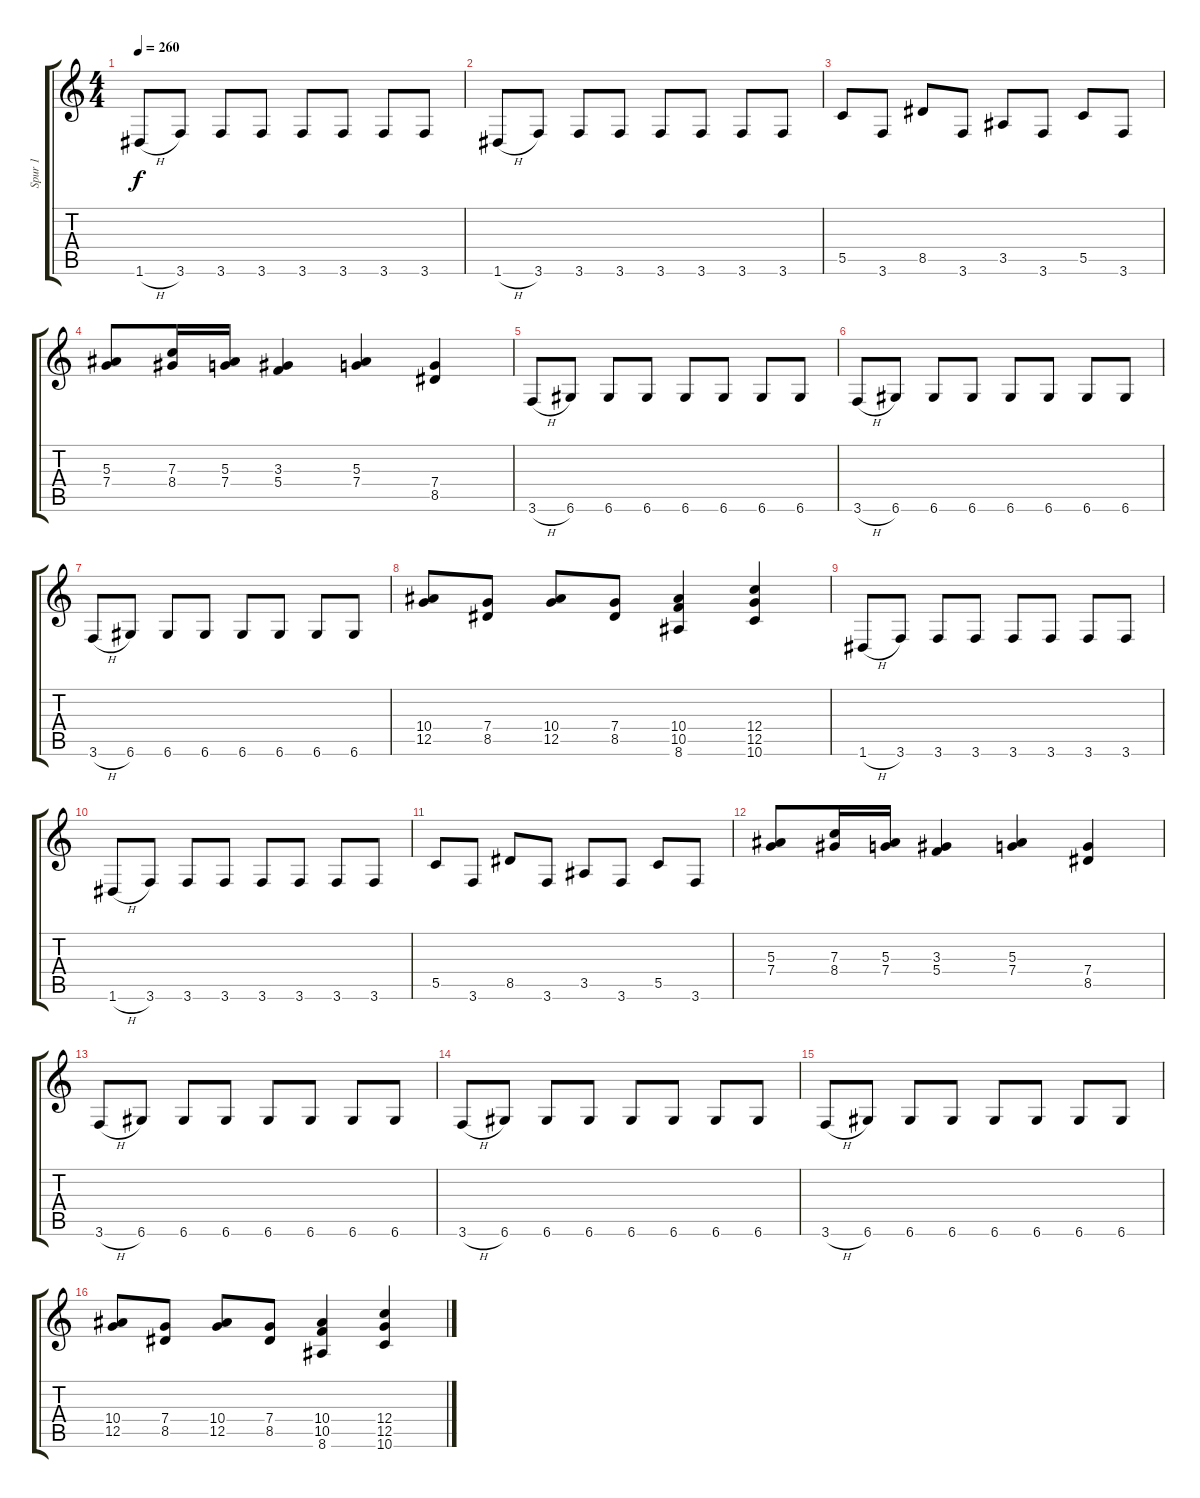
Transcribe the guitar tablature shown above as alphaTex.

\track ("Spur 1" "Spur 1") {instrument distortionguitar}
\staff {score tabs}
\tuning (D4 A3 F3 C3 G2 D2) {hide}
\ts (4 4)
\tempo 260
\clef g2
\ks c
1.6{h}.8{dy f instrument distortionguitar} 3.6.8 3.6.8 3.6.8 3.6.8 3.6.8 3.6.8 3.6.8 |
1.6{h}.8 3.6.8 3.6.8 3.6.8 3.6.8 3.6.8 3.6.8 3.6.8 |
5.5.8 3.6.8 8.5.8 3.6.8 3.5.8 3.6.8 5.5.8 3.6.8 |
(5.3 7.4).8 (7.3 8.4).16 (5.3 7.4).16 (3.3 5.4).4 (5.3 7.4).4 (7.4 8.5).4 |
3.6{h}.8 6.6.8 6.6.8 6.6.8 6.6.8 6.6.8 6.6.8 6.6.8 |
3.6{h}.8 6.6.8 6.6.8 6.6.8 6.6.8 6.6.8 6.6.8 6.6.8 |
3.6{h}.8 6.6.8 6.6.8 6.6.8 6.6.8 6.6.8 6.6.8 6.6.8 |
(10.4 12.5).8 (7.4 8.5).8 (10.4 12.5).8 (7.4 8.5).8 (10.4 10.5 8.6).4 (12.4 12.5 10.6).4 |
1.6{h}.8 3.6.8 3.6.8 3.6.8 3.6.8 3.6.8 3.6.8 3.6.8 |
1.6{h}.8 3.6.8 3.6.8 3.6.8 3.6.8 3.6.8 3.6.8 3.6.8 |
5.5.8 3.6.8 8.5.8 3.6.8 3.5.8 3.6.8 5.5.8 3.6.8 |
(5.3 7.4).8 (7.3 8.4).16 (5.3 7.4).16 (3.3 5.4).4 (5.3 7.4).4 (7.4 8.5).4 |
3.6{h}.8 6.6.8 6.6.8 6.6.8 6.6.8 6.6.8 6.6.8 6.6.8 |
3.6{h}.8 6.6.8 6.6.8 6.6.8 6.6.8 6.6.8 6.6.8 6.6.8 |
3.6{h}.8 6.6.8 6.6.8 6.6.8 6.6.8 6.6.8 6.6.8 6.6.8 |
(10.4 12.5).8 (7.4 8.5).8 (10.4 12.5).8 (7.4 8.5).8 (10.4 10.5 8.6).4 (12.4 12.5 10.6).4
